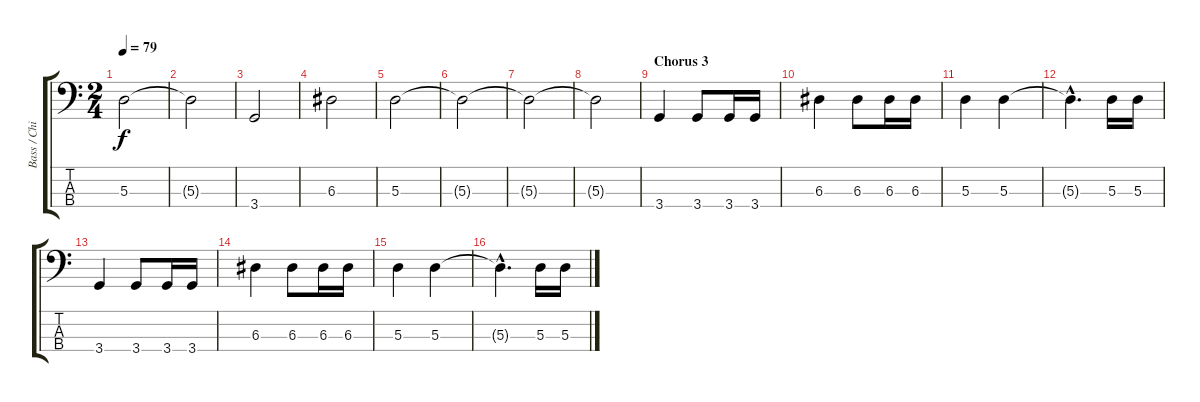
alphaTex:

\track ("Bass / Chi Cheng" "Bass / Chi") {instrument electricbassfinger}
\staff {score tabs}
\tuning (G2 D2 A1 E1) {hide}
\ts (2 4)
\tempo 79
\clef f4
\ks c
5.3.2{dy f} |
5.3{t}.2 |
3.4.2 |
6.3.2 |
5.3.2 |
5.3{t}.2 |
5.3{t}.2 |
5.3{t}.2 |
\section ("" "Chorus 3")
3.4.4 3.4.8 3.4.16 3.4.16 |
6.3.4 6.3.8 6.3.16 6.3.16 |
5.3.4 5.3.4 |
5.3{hac t}.4{d} 5.3.16 5.3.16 |
3.4.4 3.4.8 3.4.16 3.4.16 |
6.3.4 6.3.8 6.3.16 6.3.16 |
5.3.4 5.3.4 |
5.3{hac t}.4{d} 5.3.16 5.3.16
